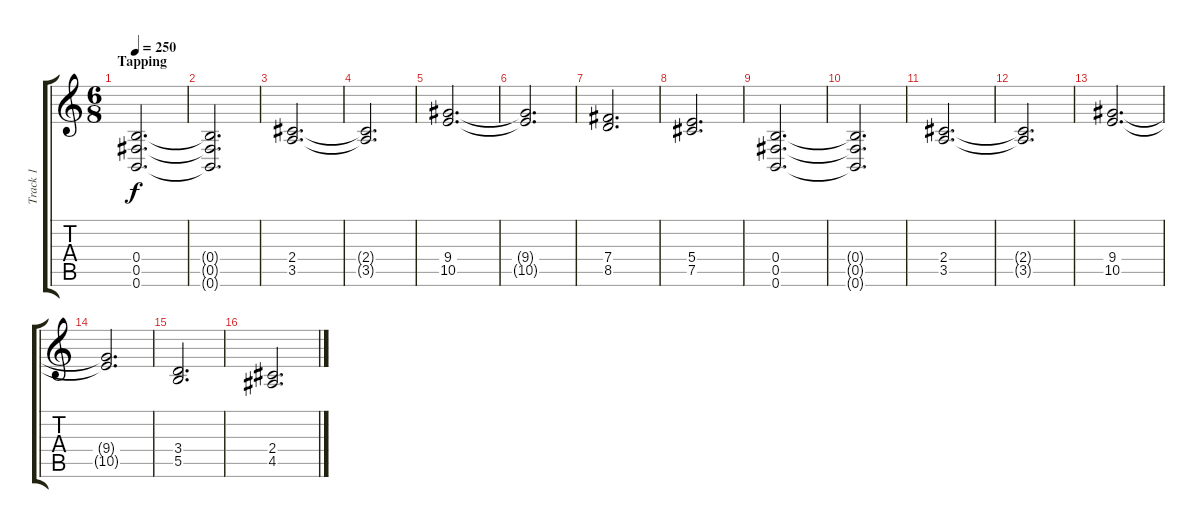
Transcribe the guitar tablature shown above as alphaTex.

\track ("Track 1" "Track 1") {instrument distortionguitar}
\staff {score tabs}
\tuning (Db4 Ab3 E3 B2 Gb2 B1) {hide}
\ts (6 8)
\section ("" "Tapping")
\tempo 250
\clef g2
\ks c
(0.4 0.5 0.6).2{d dy f} |
(0.4{t} 0.5{t} 0.6{t}).2{d} |
(2.4 3.5).2{d} |
(2.4{t} 3.5{t}).2{d} |
(9.4 10.5).2{d} |
(9.4{t} 10.5{t}).2{d} |
(7.4 8.5).2{d} |
(5.4 7.5).2{d} |
(0.4 0.5 0.6).2{d} |
(0.4{t} 0.5{t} 0.6{t}).2{d} |
(2.4 3.5).2{d} |
(2.4{t} 3.5{t}).2{d} |
(9.4 10.5).2{d} |
(9.4{t} 10.5{t}).2{d} |
(3.4 5.5).2{d} |
(2.4 4.5).2{d}
